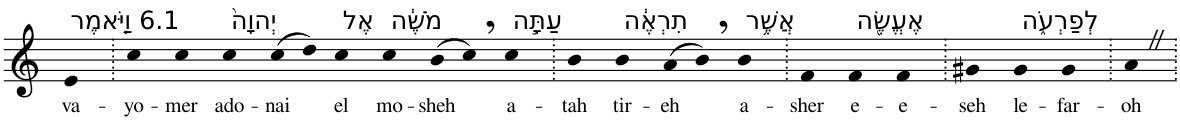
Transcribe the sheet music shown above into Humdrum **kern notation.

**kern	**text
*part1	*part1
*staff1	*staff1
*I"Piano	*
*I'Pno	*
*clefG2	*
*k[]	*
=1	=1
!LO:TX:a:t=6.1 וַיֹּ֤אמֶר	!
!	!LO:LY:b
4e	va-
=2.	=2.
!	!LO:LY:b
4cc	-yo-
!	!LO:LY:b
4cc	-mer
!LO:TX:a:t=יְהוָה֙	!
!	!LO:LY:b
4cc	ado-
!	!LO:LY:b
(>8cc	-nai
8dd)	.
!LO:TX:a:t=אֶל	!
!	!LO:LY:b
4cc	el
!LO:TX:a:t=מֹשֶׁ֔ה	!
!	!LO:LY:b
4cc	mo-
!	!LO:LY:b
(>8b	-sheh
8cc,)	.
!LO:TX:a:t=עַתָּ֣ה	!
!	!LO:LY:b
4cc	a-
=3.	=3.
!	!LO:LY:b
4b	-tah
!LO:TX:a:t=תִרְאֶ֔ה	!
!	!LO:LY:b
4b	tir-
!	!LO:LY:b
(>8a	-eh
8b,)	.
!LO:TX:a:t=אֲשֶׁ֥ר	!
!	!LO:LY:b
4b	a-
=4.	=4.
!	!LO:LY:b
4f	-sher
!LO:TX:a:t=אֶעֱשֶׂ֖ה	!
!	!LO:LY:b
4f	e-
!	!LO:LY:b
4f	-e-
=5.	=5.
!	!LO:LY:b
4g#X	-seh
!LO:TX:a:t=לְפַרְעֹ֑ה	!
!	!LO:LY:b
4g#	le-
!	!LO:LY:b
4g#	-far-
=6.	=6.
!	!LO:LY:b
4aZ	-oh
=.	=.
*-	*-
